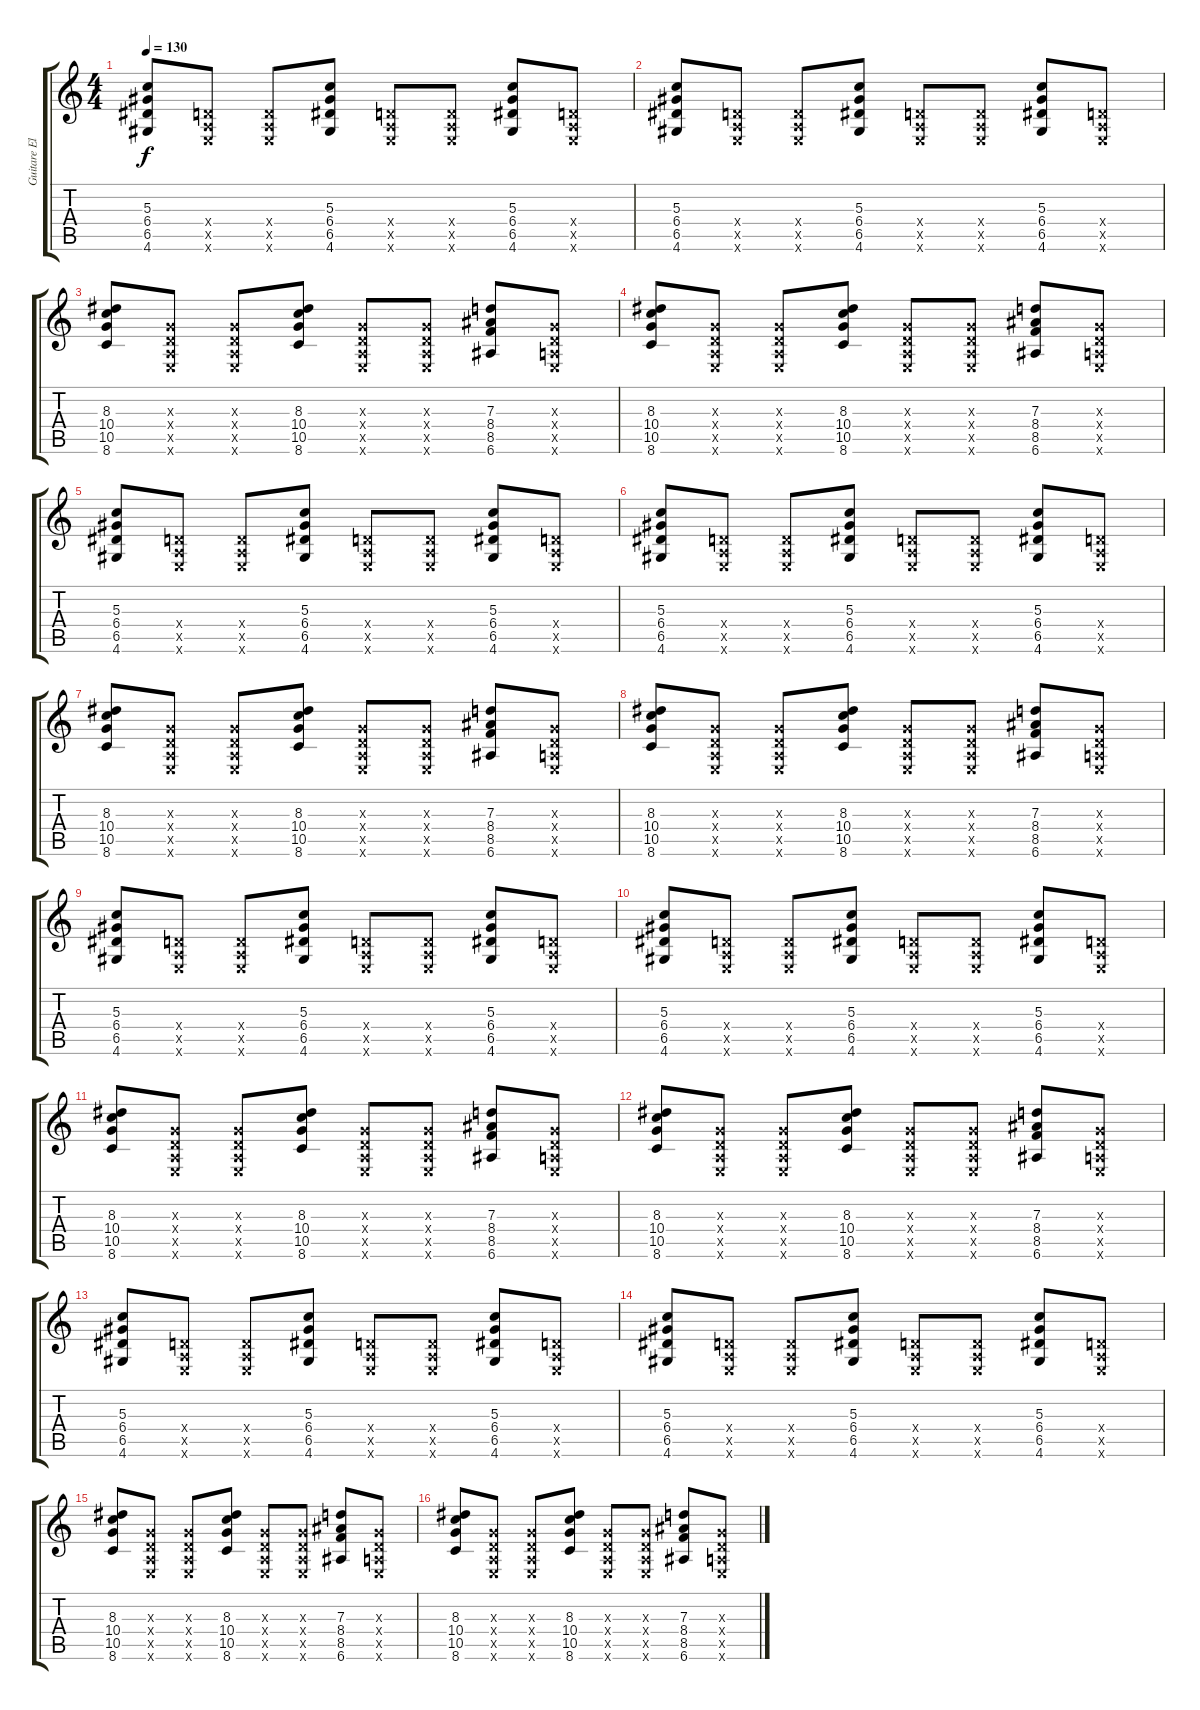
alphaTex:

\track ("Guitare Elect" "Guitare El") {instrument electricguitarclean}
\staff {score tabs}
\tuning (E4 B3 G3 D3 A2 E2) {hide}
\ts (4 4)
\tempo 130
\clef g2
\ks c
(5.3 6.4 6.5 4.6).8{dy f} (0.4{x} 0.5{x} 0.6{x}).8 (0.4{x} 0.5{x} 0.6{x}).8 (5.3 6.4 6.5 4.6).8 (0.4{x} 0.5{x} 0.6{x}).8 (0.4{x} 0.5{x} 0.6{x}).8 (5.3 6.4 6.5 4.6).8 (0.4{x} 0.5{x} 0.6{x}).8 |
(5.3 6.4 6.5 4.6).8 (0.4{x} 0.5{x} 0.6{x}).8 (0.4{x} 0.5{x} 0.6{x}).8 (5.3 6.4 6.5 4.6).8 (0.4{x} 0.5{x} 0.6{x}).8 (0.4{x} 0.5{x} 0.6{x}).8 (5.3 6.4 6.5 4.6).8 (0.4{x} 0.5{x} 0.6{x}).8 |
(8.3 10.4 10.5 8.6).8 (0.3{x} 0.4{x} 0.5{x} 0.6{x}).8 (0.3{x} 0.4{x} 0.5{x} 0.6{x}).8 (8.3 10.4 10.5 8.6).8 (0.3{x} 0.4{x} 0.5{x} 0.6{x}).8 (0.3{x} 0.4{x} 0.5{x} 0.6{x}).8 (7.3 8.4 8.5 6.6).8 (0.3{x} 0.4{x} 0.5{x} 0.6{x}).8 |
(8.3 10.4 10.5 8.6).8 (0.3{x} 0.4{x} 0.5{x} 0.6{x}).8 (0.3{x} 0.4{x} 0.5{x} 0.6{x}).8 (8.3 10.4 10.5 8.6).8 (0.3{x} 0.4{x} 0.5{x} 0.6{x}).8 (0.3{x} 0.4{x} 0.5{x} 0.6{x}).8 (7.3 8.4 8.5 6.6).8 (0.3{x} 0.4{x} 0.5{x} 0.6{x}).8 |
(5.3 6.4 6.5 4.6).8 (0.4{x} 0.5{x} 0.6{x}).8 (0.4{x} 0.5{x} 0.6{x}).8 (5.3 6.4 6.5 4.6).8 (0.4{x} 0.5{x} 0.6{x}).8 (0.4{x} 0.5{x} 0.6{x}).8 (5.3 6.4 6.5 4.6).8 (0.4{x} 0.5{x} 0.6{x}).8 |
(5.3 6.4 6.5 4.6).8 (0.4{x} 0.5{x} 0.6{x}).8 (0.4{x} 0.5{x} 0.6{x}).8 (5.3 6.4 6.5 4.6).8 (0.4{x} 0.5{x} 0.6{x}).8 (0.4{x} 0.5{x} 0.6{x}).8 (5.3 6.4 6.5 4.6).8 (0.4{x} 0.5{x} 0.6{x}).8 |
(8.3 10.4 10.5 8.6).8 (0.3{x} 0.4{x} 0.5{x} 0.6{x}).8 (0.3{x} 0.4{x} 0.5{x} 0.6{x}).8 (8.3 10.4 10.5 8.6).8 (0.3{x} 0.4{x} 0.5{x} 0.6{x}).8 (0.3{x} 0.4{x} 0.5{x} 0.6{x}).8 (7.3 8.4 8.5 6.6).8 (0.3{x} 0.4{x} 0.5{x} 0.6{x}).8 |
(8.3 10.4 10.5 8.6).8 (0.3{x} 0.4{x} 0.5{x} 0.6{x}).8 (0.3{x} 0.4{x} 0.5{x} 0.6{x}).8 (8.3 10.4 10.5 8.6).8 (0.3{x} 0.4{x} 0.5{x} 0.6{x}).8 (0.3{x} 0.4{x} 0.5{x} 0.6{x}).8 (7.3 8.4 8.5 6.6).8 (0.3{x} 0.4{x} 0.5{x} 0.6{x}).8 |
(5.3 6.4 6.5 4.6).8 (0.4{x} 0.5{x} 0.6{x}).8 (0.4{x} 0.5{x} 0.6{x}).8 (5.3 6.4 6.5 4.6).8 (0.4{x} 0.5{x} 0.6{x}).8 (0.4{x} 0.5{x} 0.6{x}).8 (5.3 6.4 6.5 4.6).8 (0.4{x} 0.5{x} 0.6{x}).8 |
(5.3 6.4 6.5 4.6).8 (0.4{x} 0.5{x} 0.6{x}).8 (0.4{x} 0.5{x} 0.6{x}).8 (5.3 6.4 6.5 4.6).8 (0.4{x} 0.5{x} 0.6{x}).8 (0.4{x} 0.5{x} 0.6{x}).8 (5.3 6.4 6.5 4.6).8 (0.4{x} 0.5{x} 0.6{x}).8 |
(8.3 10.4 10.5 8.6).8 (0.3{x} 0.4{x} 0.5{x} 0.6{x}).8 (0.3{x} 0.4{x} 0.5{x} 0.6{x}).8 (8.3 10.4 10.5 8.6).8 (0.3{x} 0.4{x} 0.5{x} 0.6{x}).8 (0.3{x} 0.4{x} 0.5{x} 0.6{x}).8 (7.3 8.4 8.5 6.6).8 (0.3{x} 0.4{x} 0.5{x} 0.6{x}).8 |
(8.3 10.4 10.5 8.6).8 (0.3{x} 0.4{x} 0.5{x} 0.6{x}).8 (0.3{x} 0.4{x} 0.5{x} 0.6{x}).8 (8.3 10.4 10.5 8.6).8 (0.3{x} 0.4{x} 0.5{x} 0.6{x}).8 (0.3{x} 0.4{x} 0.5{x} 0.6{x}).8 (7.3 8.4 8.5 6.6).8 (0.3{x} 0.4{x} 0.5{x} 0.6{x}).8 |
(5.3 6.4 6.5 4.6).8 (0.4{x} 0.5{x} 0.6{x}).8 (0.4{x} 0.5{x} 0.6{x}).8 (5.3 6.4 6.5 4.6).8 (0.4{x} 0.5{x} 0.6{x}).8 (0.4{x} 0.5{x} 0.6{x}).8 (5.3 6.4 6.5 4.6).8 (0.4{x} 0.5{x} 0.6{x}).8 |
(5.3 6.4 6.5 4.6).8 (0.4{x} 0.5{x} 0.6{x}).8 (0.4{x} 0.5{x} 0.6{x}).8 (5.3 6.4 6.5 4.6).8 (0.4{x} 0.5{x} 0.6{x}).8 (0.4{x} 0.5{x} 0.6{x}).8 (5.3 6.4 6.5 4.6).8 (0.4{x} 0.5{x} 0.6{x}).8 |
(8.3 10.4 10.5 8.6).8 (0.3{x} 0.4{x} 0.5{x} 0.6{x}).8 (0.3{x} 0.4{x} 0.5{x} 0.6{x}).8 (8.3 10.4 10.5 8.6).8 (0.3{x} 0.4{x} 0.5{x} 0.6{x}).8 (0.3{x} 0.4{x} 0.5{x} 0.6{x}).8 (7.3 8.4 8.5 6.6).8 (0.3{x} 0.4{x} 0.5{x} 0.6{x}).8 |
(8.3 10.4 10.5 8.6).8 (0.3{x} 0.4{x} 0.5{x} 0.6{x}).8 (0.3{x} 0.4{x} 0.5{x} 0.6{x}).8 (8.3 10.4 10.5 8.6).8 (0.3{x} 0.4{x} 0.5{x} 0.6{x}).8 (0.3{x} 0.4{x} 0.5{x} 0.6{x}).8 (7.3 8.4 8.5 6.6).8 (0.3{x} 0.4{x} 0.5{x} 0.6{x}).8
